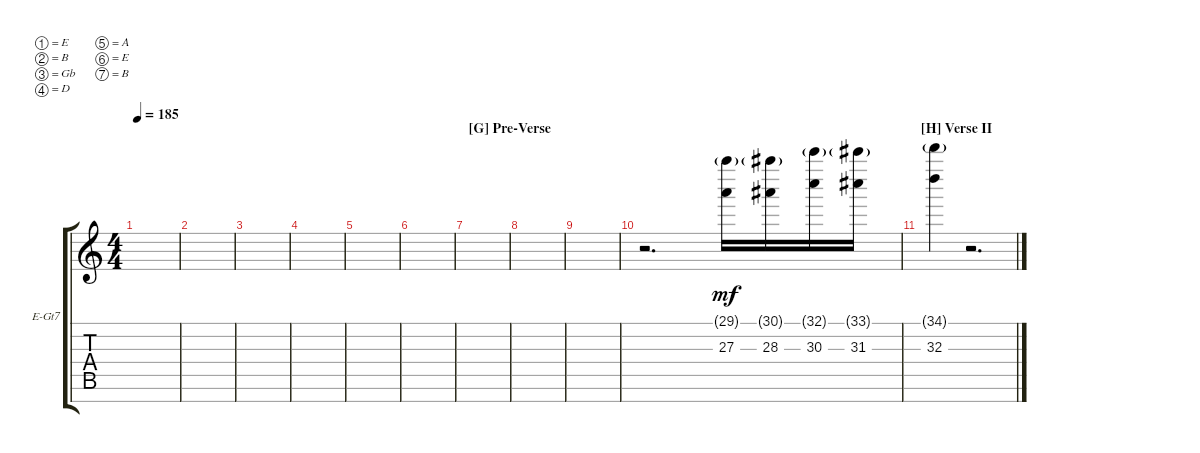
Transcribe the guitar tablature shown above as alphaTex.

\defaultSystemsLayout 4
\bracketExtendMode groupsimilarinstruments
\firstSystemTrackNameOrientation horizontal
\otherSystemsTrackNameOrientation horizontal
\track ("Flute" "E-Gt7") {instrument panflute}
\staff {score tabs}
\tuning (E4 B3 Gb3 D3 A2 E2 B1)
\displaytranspose 12
\ts (4 4)
\tempo 185
\clef g2
\scale
0.333333
\ks c
|
\scale
0.333333 |
\scale
0.333333 |
\scale
0.333333 |
\scale
0.333333 |
\scale
0.333333 |
\section ("G" "Pre-Verse")
\scale
0.333333 |
\scale
0.333333 |
\scale
0.333333 |
\scale
0.333333 r.2{d} (29.1{g} 27.3).16{dy mf} (30.1{g} 28.3).16 (32.1{g} 30.3).16 (33.1{g} 31.3).16 |
\section ("H" "Verse II")
\scale
0.333333 (32.3 34.1{g}).4 r.2{d} |
\scale
0.333333 |
\scale
0.333333 |
\scale
0.333333 |
\scale
0.333333 |
\scale
0.333333
